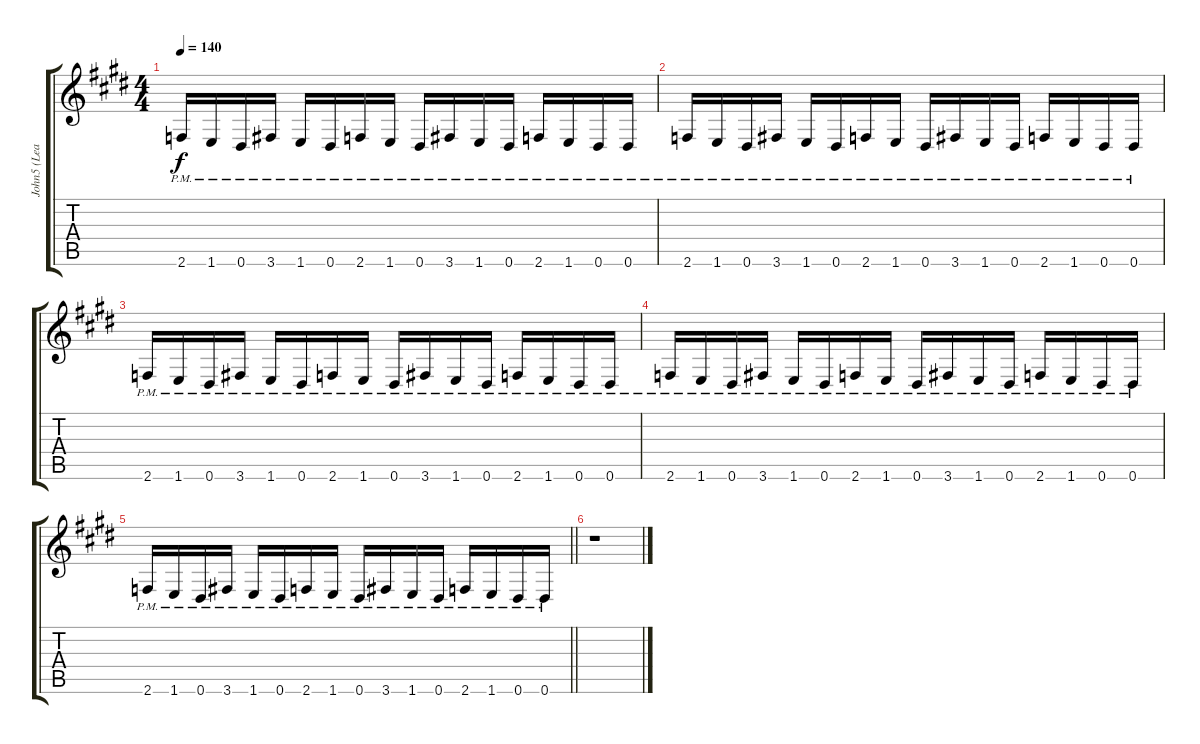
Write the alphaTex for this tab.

\track ("John5 (Lead)" "John5 (Lea") {instrument overdrivenguitar}
\staff {score tabs}
\tuning (Eb4 Bb3 Gb3 Db3 Ab2 Eb2) {hide}
\ts (4 4)
\tempo 140
\clef g2
\ks e
2.6{pm}.16{dy f} 1.6{pm}.16 0.6{pm}.16 3.6{pm}.16 1.6{pm}.16 0.6{pm}.16 2.6{pm}.16 1.6{pm}.16 0.6{pm}.16 3.6{pm}.16 1.6{pm}.16 0.6{pm}.16 2.6{pm}.16 1.6{pm}.16 0.6{pm}.16 0.6{pm}.16 |
2.6{pm}.16 1.6{pm}.16 0.6{pm}.16 3.6{pm}.16 1.6{pm}.16 0.6{pm}.16 2.6{pm}.16 1.6{pm}.16 0.6{pm}.16 3.6{pm}.16 1.6{pm}.16 0.6{pm}.16 2.6{pm}.16 1.6{pm}.16 0.6{pm}.16 0.6{pm}.16 |
2.6{pm}.16 1.6{pm}.16 0.6{pm}.16 3.6{pm}.16 1.6{pm}.16 0.6{pm}.16 2.6{pm}.16 1.6{pm}.16 0.6{pm}.16 3.6{pm}.16 1.6{pm}.16 0.6{pm}.16 2.6{pm}.16 1.6{pm}.16 0.6{pm}.16 0.6{pm}.16 |
2.6{pm}.16 1.6{pm}.16 0.6{pm}.16 3.6{pm}.16 1.6{pm}.16 0.6{pm}.16 2.6{pm}.16 1.6{pm}.16 0.6{pm}.16 3.6{pm}.16 1.6{pm}.16 0.6{pm}.16 2.6{pm}.16 1.6{pm}.16 0.6{pm}.16 0.6{pm}.16 |
\barLineRight lightlight
2.6{pm}.16 1.6{pm}.16 0.6{pm}.16 3.6{pm}.16 1.6{pm}.16 0.6{pm}.16 2.6{pm}.16 1.6{pm}.16 0.6{pm}.16 3.6{pm}.16 1.6{pm}.16 0.6{pm}.16 2.6{pm}.16 1.6{pm}.16 0.6{pm}.16 0.6{pm}.16 |
r.1
